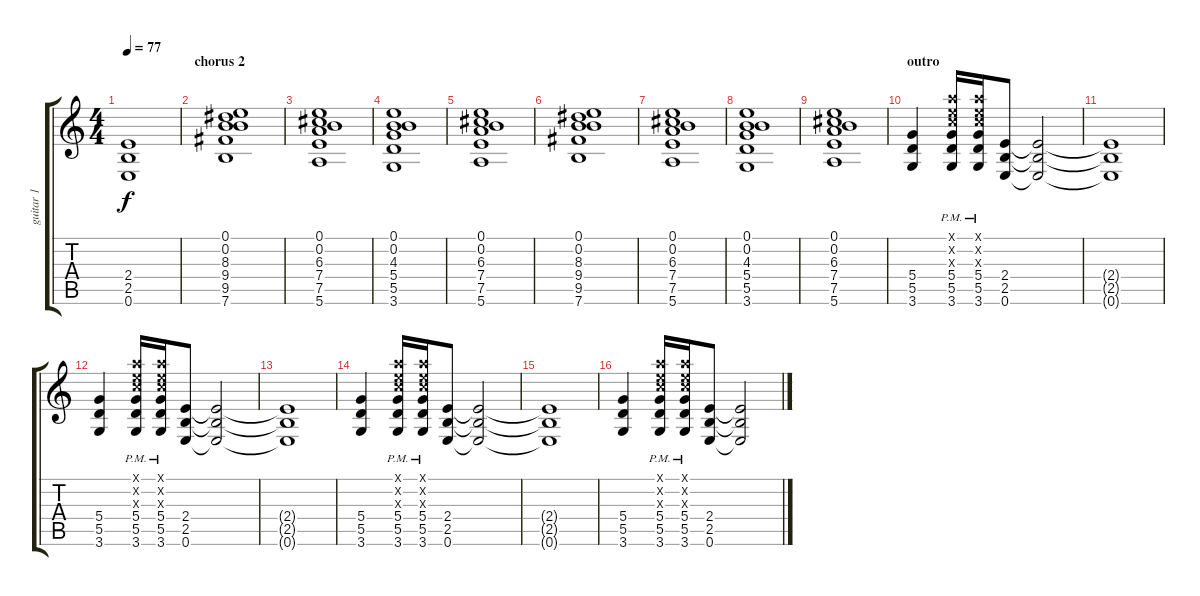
\track ("guitar 1" "guitar 1") {instrument distortionguitar}
\staff {score tabs}
\tuning (E4 B3 G3 D3 A2 E2) {hide}
\ts (4 4)
\tempo 77
\clef g2
\ks c
(2.4{t} 2.5{t} 0.6{t}).1{dy f} |
\section ("" "chorus 2")
(0.1 0.2 8.3 9.4 9.5 7.6).1{volume 10 balance 13} |
(0.1 0.2 6.3 7.4 7.5 5.6).1 |
(0.1 0.2 4.3 5.4 5.5 3.6).1 |
(0.1 0.2 6.3 7.4 7.5 5.6).1 |
(0.1 0.2 8.3 9.4 9.5 7.6).1 |
(0.1 0.2 6.3 7.4 7.5 5.6).1 |
(0.1 0.2 4.3 5.4 5.5 3.6).1 |
(0.1 0.2 6.3 7.4 7.5 5.6).1 |
\section ("" "outro")
(5.4 5.5 3.6).4{volume 11 balance 15} (5.1{x} 5.2{x} 5.3{x} 5.4 5.5 3.6{pm}).16 (5.1{x} 5.2{x} 5.3{x} 5.4 5.5 3.6{pm}).16 (2.4 2.5 0.6).8 (2.4{t} 2.5{t} 0.6{t}).2 |
(2.4{t} 2.5{t} 0.6{t}).1 |
(5.4 5.5 3.6).4 (5.1{x} 5.2{x} 5.3{x} 5.4 5.5 3.6{pm}).16 (5.1{x} 5.2{x} 5.3{x} 5.4 5.5 3.6{pm}).16 (2.4 2.5 0.6).8 (2.4{t} 2.5{t} 0.6{t}).2 |
(2.4{t} 2.5{t} 0.6{t}).1 |
(5.4 5.5 3.6).4 (5.1{x} 5.2{x} 5.3{x} 5.4 5.5 3.6{pm}).16 (5.1{x} 5.2{x} 5.3{x} 5.4 5.5 3.6{pm}).16 (2.4 2.5 0.6).8 (2.4{t} 2.5{t} 0.6{t}).2 |
(2.4{t} 2.5{t} 0.6{t}).1 |
(5.4 5.5 3.6).4 (5.1{x} 5.2{x} 5.3{x} 5.4 5.5 3.6{pm}).16 (5.1{x} 5.2{x} 5.3{x} 5.4 5.5 3.6{pm}).16 (2.4 2.5 0.6).8 (2.4{t} 2.5{t} 0.6{t}).2
